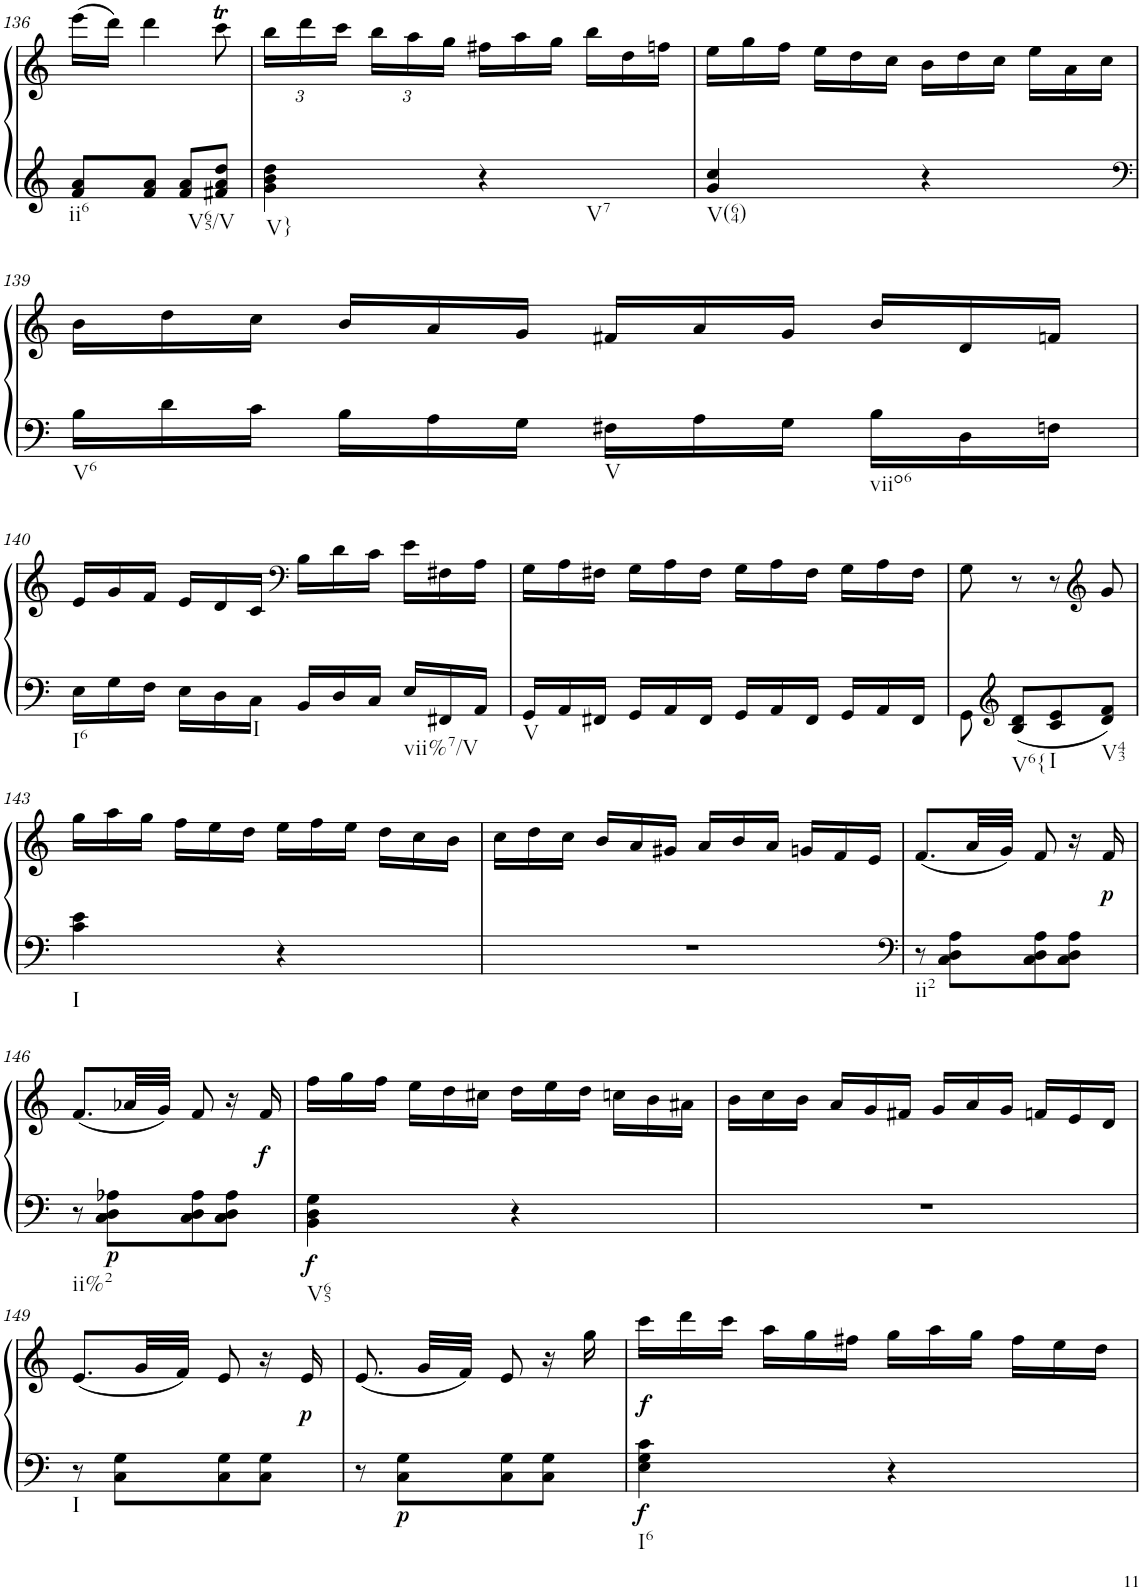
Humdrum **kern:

**kern	**kern	**dynam
*part1	*part1	*part1
*staff2	*staff1	*staff1/2
*I"Klavier linke Hand	*	*
!!LO:PB:g=z
*clefG2	*clefG2	*
*k[]	*k[]	*
*M2/4	*M2/4	*
=136	=136	=136
!LO:TX:b:t=ii6	!	!
8f/ 8a/L	(16eee\LL	.
.	16ddd\JJ)	.
8f/ 8a/J	4ddd\	.
8f/ 8a/L	.	.
!LO:TX:b:t=V65/V	!	!
8f#X/ 8a/ 8dd/J	8cccT\	.
=137	=137	=137
*	*Xbrackettup	*
!LO:TX:b:t=V}	!	!
4g\ 4b\ 4dd\	24bb\LL	.
.	24ddd\	.
.	24ccc\JJ	.
.	24bb\LL	.
.	24aa\	.
.	24gg\JJ	.
!LO:TX:b:t=V7	!	!
4r	24ff#X\LL	.
.	24aa\	.
.	24gg\JJ	.
.	24bb\LL	.
.	24dd\	.
.	24ffn\JJ	.
=138	=138	=138
!LO:TX:b:t=V(64)	!	!
4g/ 4cc/	24ee\LL	.
.	24gg\	.
.	24ff\JJ	.
.	24ee\LL	.
.	24dd\	.
.	24cc\JJ	.
4r	24b\LL	.
.	24dd\	.
.	24cc\JJ	.
.	24ee\LL	.
.	24a\	.
.	24cc\JJ	.
!!LO:LB:g=z
=139	=139	=139
*clefF4	*	*
*Xbrackettup	*	*
!LO:TX:b:t=V6	!	!
24B\LL	24b\LL	.
24d\	24dd\	.
24c\JJ	24cc\JJ	.
24B\LL	24b/LL	.
24A\	24a/	.
24G\JJ	24g/JJ	.
!LO:TX:b:t=V	!	!
24F#X\LL	24f#X/LL	.
24A\	24a/	.
24G\JJ	24g/JJ	.
!LO:TX:b:t=viio6	!	!
24B\LL	24b/LL	.
24D\	24d/	.
24Fn\JJ	24fn/JJ	.
!!LO:LB:g=z
=140	=140	=140
*^	*	*
!LO:TX:b:t=I6	!	!	!
24E\LL	4.ryy	24e/LL	.
24G\	.	24g/	.
24F\JJ	.	24f/JJ	.
24E\LL	.	24e/LL	.
24D\	.	24d/	.
!LO:TX:b:t=I	!	!	!
24C\JJ	.	24c/JJ	.
*	*	*clefF4	*
24BB/LL	.	24B\LL	.
24D/	.	24d\	.
24C/JJ	.	24c\JJ	.
!LO:TX:b:t=vii%7/V	!	!	!
24E/LL	8ryy	24e\LL	.
24FF#X/	.	24F#X\	.
24AA/JJ	.	24A\JJ	.
*v	*v	*	*
=141	=141	=141
!LO:TX:b:t=V	!	!
24GG/LL	24G\LL	.
24AA/	24A\	.
24FF#X/JJ	24F#X\JJ	.
24GG/LL	24G\LL	.
24AA/	24A\	.
24FF#/JJ	24F#\JJ	.
24GG/LL	24G\LL	.
24AA/	24A\	.
24FF#/JJ	24F#\JJ	.
24GG/LL	24G\LL	.
24AA/	24A\	.
24FF#/JJ	24F#\JJ	.
=142	=142	=142
8GG\	8G\	.
*clefG2	*	*
!LO:TX:b:t=V6{	!	!
8B/ 8d/L	8r	.
!LO:TX:b:t=I	!	!
8c/ 8e/	8r	.
*	*clefG2	*
!LO:TX:b:t=V43	!	!
8d/ 8f/J	8g/	.
!!LO:LB:g=z
=143	=143	=143
!LO:TX:b:t=I	!	!
4c\ 4e\	24gg\LL	.
.	24aa\	.
.	24gg\JJ	.
.	24ff\LL	.
.	24ee\	.
.	24dd\JJ	.
4r	24ee\LL	.
.	24ff\	.
.	24ee\JJ	.
.	24dd\LL	.
.	24cc\	.
.	24b\JJ	.
=144	=144	=144
2r	24cc\LL	.
.	24dd\	.
.	24cc\JJ	.
.	24b/LL	.
.	24a/	.
.	24g#X/JJ	.
.	24a/LL	.
.	24b/	.
.	24a/JJ	.
.	24gn/LL	.
.	24f/	.
.	24e/JJ	.
=145	=145	=145
*clefF4	*	*
!LO:TX:b:t=ii2	!	!
8r	(8.f/L	.
8C\ 8D\ 8A\L	.	.
.	32a/LL	.
.	32g/JJJ)	.
8C\ 8D\ 8A\	8f/	.
8C\ 8D\ 8A\J	16r	.
!	!	!LO:DY:b
.	16f/	p
!!LO:LB:g=z
=146	=146	=146
!LO:TX:b:t=ii%2	!	!
8r	(8.f/L	.
!	!	!LO:DY:b=2
8C\ 8D\ 8A-X\L	.	p
.	32a-X/LL	.
.	32g/JJJ)	.
8C\ 8D\ 8A-\	8f/	.
8C\ 8D\ 8A-\J	16r	.
!	!	!LO:DY:b
.	16f/	f
=147	=147	=147
!LO:TX:b:t=V65	!	!
!	!	!LO:DY:b=2
4BB\ 4D\ 4G\	24ff\LL	f
.	24gg\	.
.	24ff\JJ	.
.	24ee\LL	.
.	24dd\	.
.	24cc#X\JJ	.
4r	24dd\LL	.
.	24ee\	.
.	24dd\JJ	.
.	24ccn\LL	.
.	24b\	.
.	24a#X\JJ	.
=148	=148	=148
2r	24b\LL	.
.	24cc\	.
.	24b\JJ	.
.	24a/LL	.
.	24g/	.
.	24f#X/JJ	.
.	24g/LL	.
.	24a/	.
.	24g/JJ	.
.	24fn/LL	.
.	24e/	.
.	24d/JJ	.
!!LO:LB:g=z
=149	=149	=149
!LO:TX:b:t=I	!	!
8r	(8.e/L	.
8C\ 8G\L	.	.
.	32g/LL	.
.	32f/JJJ)	.
8C\ 8G\	8e/	.
8C\ 8G\J	16r	.
!	!	!LO:DY:b
.	16e/	p
=150	=150	=150
8r	(8.e/	.
!	!	!LO:DY:b=2
8C\ 8G\L	.	p
.	32g/LLL	.
.	32f/JJJ)	.
8C\ 8G\	8e/	.
8C\ 8G\J	16r	.
.	16gg\	.
=151	=151	=151
*	*brackettup	*
!LO:TX:b:t=I6	!	!
!	!	!LO:DY:b=2
!	!	!LO:DY:n=1:b
4E\ 4G\ 4c\	24ccc\LL	f f
.	24ddd\	.
.	24ccc\JJ	.
.	24aa\LL	.
.	24gg\	.
.	24ff#X\JJ	.
4r	24gg\LL	.
.	24aa\	.
.	24gg\JJ	.
.	24ff#\LL	.
.	24ee\	.
.	24dd\JJ	.
=	=	=
*-	*-	*-
